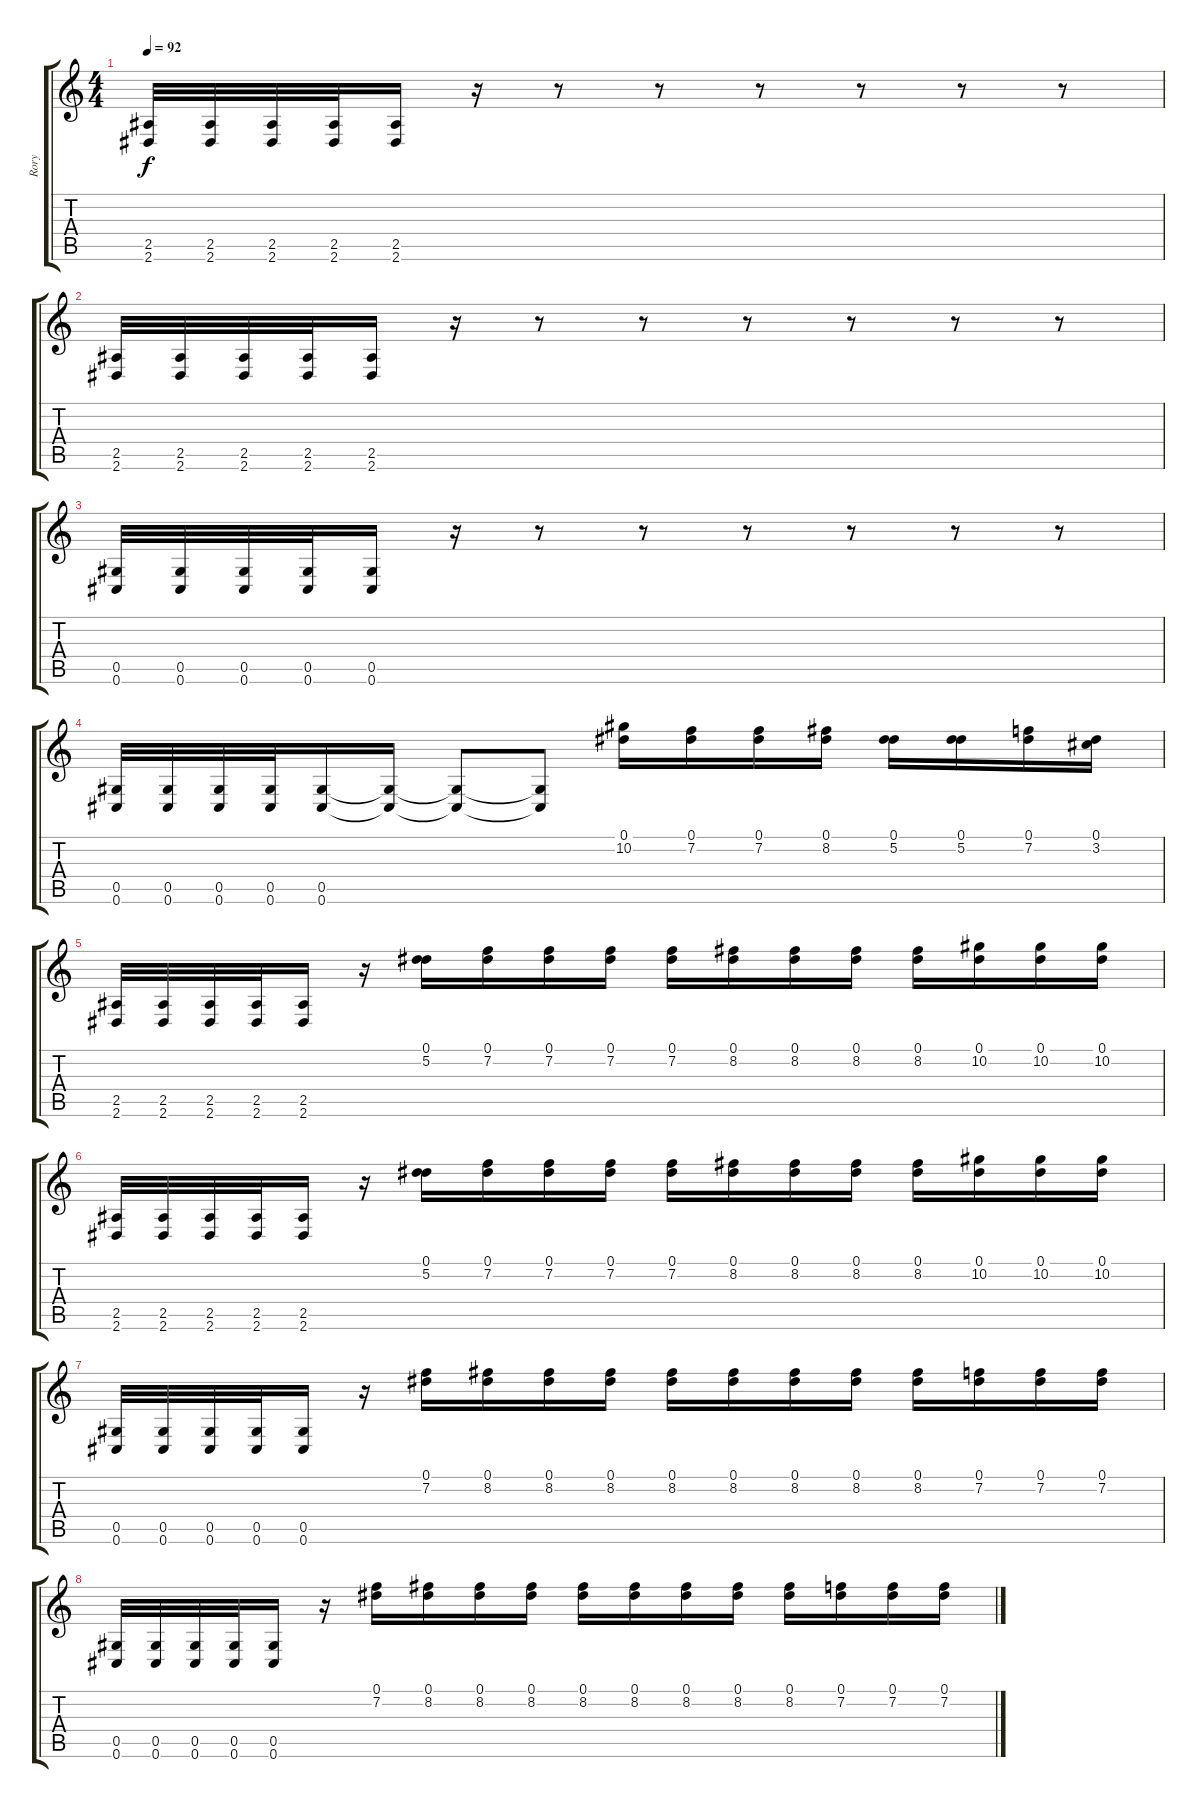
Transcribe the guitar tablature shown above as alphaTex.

\track ("Rory" "Rory") {instrument distortionguitar}
\staff {score tabs}
\tuning (Eb4 Bb3 Gb3 Db3 Ab2 Db2) {hide}
\ts (4 4)
\tempo 92
\clef g2
\ks c
(2.5 2.6).32{dy f} (2.5 2.6).32 (2.5 2.6).32 (2.5 2.6).32 (2.5 2.6).16 r.16 r.8 r.8 r.8 r.8 r.8 r.8 |
(2.5 2.6).32 (2.5 2.6).32 (2.5 2.6).32 (2.5 2.6).32 (2.5 2.6).16 r.16 r.8 r.8 r.8 r.8 r.8 r.8 |
(0.5 0.6).32 (0.5 0.6).32 (0.5 0.6).32 (0.5 0.6).32 (0.5 0.6).16 r.16 r.8 r.8 r.8 r.8 r.8 r.8 |
(0.5 0.6).32 (0.5 0.6).32 (0.5 0.6).32 (0.5 0.6).32 (0.5 0.6).16 (0.5{t} 0.6{t}).16 (0.5{t} 0.6{t}).8 (0.5{t} 0.6{t}).8 (0.1 10.2).16 (0.1 7.2).16 (0.1 7.2).16 (0.1 8.2).16 (0.1 5.2).16 (0.1 5.2).16 (0.1 7.2).16 (0.1 3.2).16 |
(2.5 2.6).32 (2.5 2.6).32 (2.5 2.6).32 (2.5 2.6).32 (2.5 2.6).16 r.16 (0.1 5.2).16 (0.1 7.2).16 (0.1 7.2).16 (0.1 7.2).16 (0.1 7.2).16 (0.1 8.2).16 (0.1 8.2).16 (0.1 8.2).16 (0.1 8.2).16 (0.1 10.2).16 (0.1 10.2).16 (0.1 10.2).16 |
(2.5 2.6).32 (2.5 2.6).32 (2.5 2.6).32 (2.5 2.6).32 (2.5 2.6).16 r.16 (0.1 5.2).16 (0.1 7.2).16 (0.1 7.2).16 (0.1 7.2).16 (0.1 7.2).16 (0.1 8.2).16 (0.1 8.2).16 (0.1 8.2).16 (0.1 8.2).16 (0.1 10.2).16 (0.1 10.2).16 (0.1 10.2).16 |
(0.5 0.6).32 (0.5 0.6).32 (0.5 0.6).32 (0.5 0.6).32 (0.5 0.6).16 r.16 (0.1 7.2).16 (0.1 8.2).16 (0.1 8.2).16 (0.1 8.2).16 (0.1 8.2).16 (0.1 8.2).16 (0.1 8.2).16 (0.1 8.2).16 (0.1 8.2).16 (0.1 7.2).16 (0.1 7.2).16 (0.1 7.2).16 |
(0.5 0.6).32 (0.5 0.6).32 (0.5 0.6).32 (0.5 0.6).32 (0.5 0.6).16 r.16 (0.1 7.2).16 (0.1 8.2).16 (0.1 8.2).16 (0.1 8.2).16 (0.1 8.2).16 (0.1 8.2).16 (0.1 8.2).16 (0.1 8.2).16 (0.1 8.2).16 (0.1 7.2).16 (0.1 7.2).16 (0.1 7.2).16
